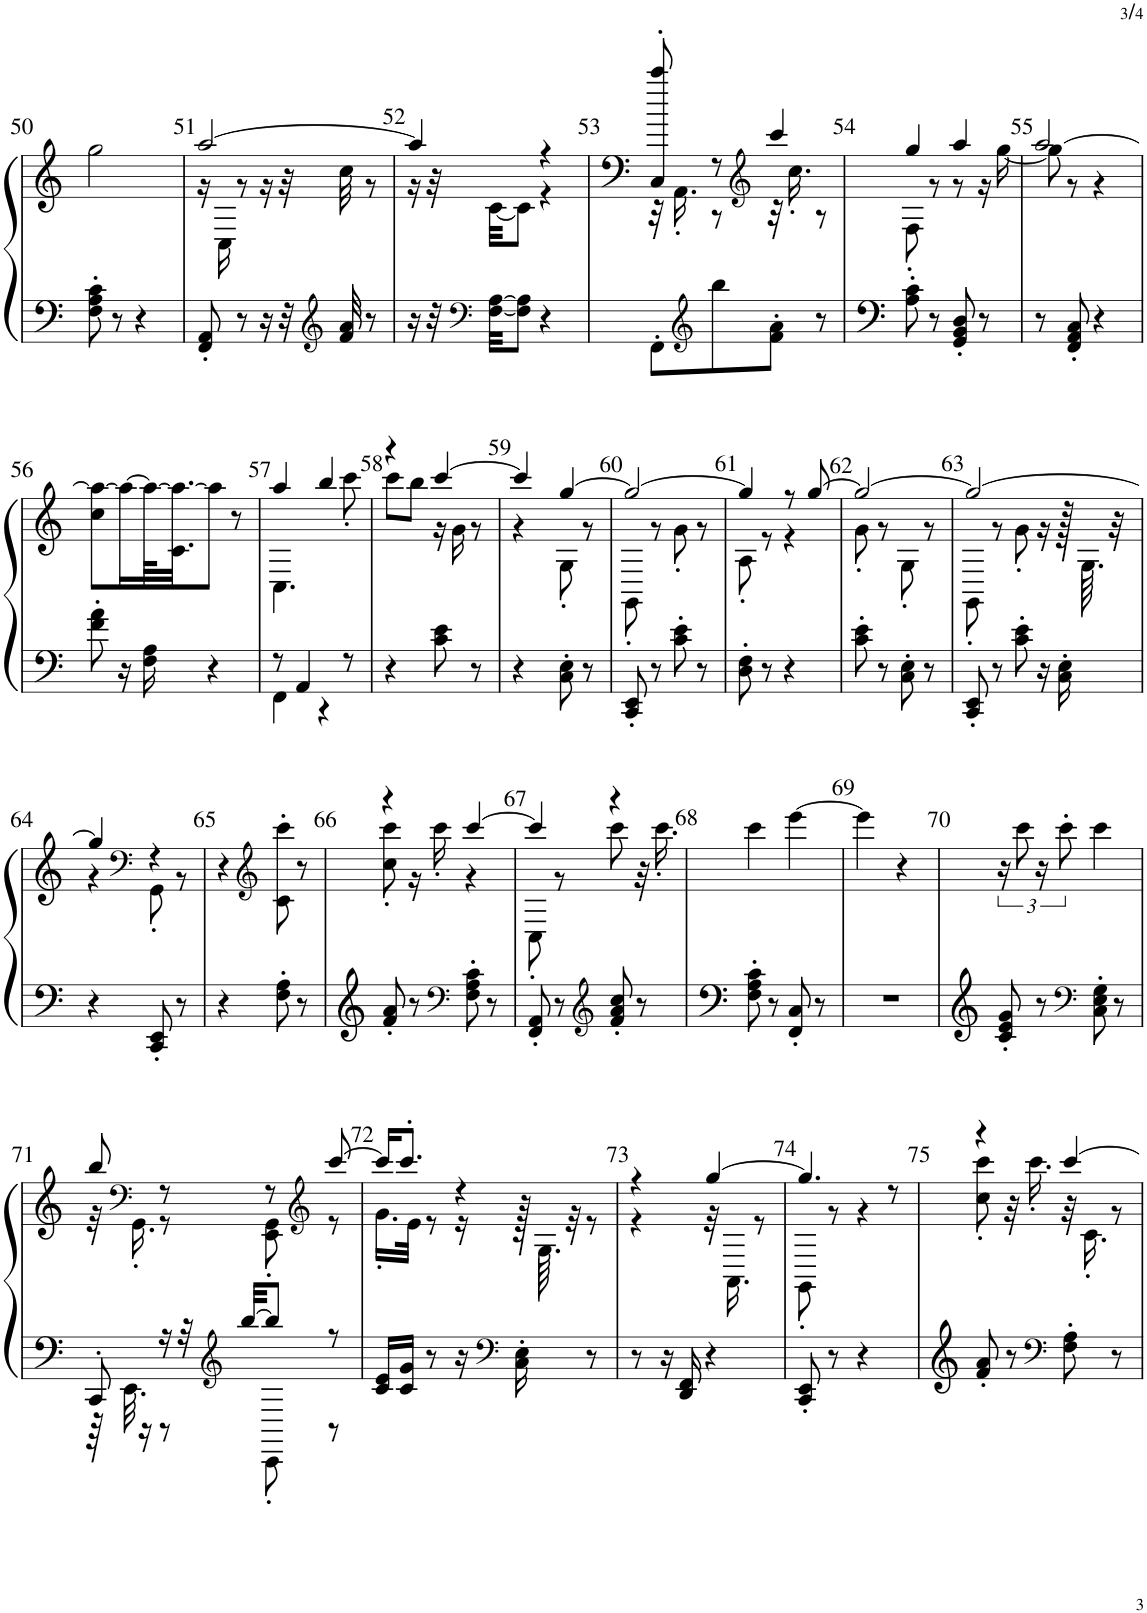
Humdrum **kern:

**kern	**kern
*part1	*part1
*staff2	*staff1
*I"ピアノ	*
!!LO:PB:g=z
*clefG2	*clefF4
*k[]	*k[]
*M4/8	*M4/8
=50	=50
8F\' 8A\' 8c\'	2gg\
8r	.
4r	.
=51	=51
*	*^
8FF/' 8AA/'	[2aa/	16r
.	.	16C\
8r	.	8r
16r	.	16r
32r	.	32r
*clefG2	*	*
32f/ 32a/	.	32cc\
8r	.	8r
=52	=52	=52
16r	4aa/]	16r
32r	.	32r
*clefF4	*	*
[32F\ [32A\KKL	.	[32c\KKL
8F\] 8A\]J	.	8c\J]
4r	4r	4r
=53	=53	=53
8FF'\L	8C/' 8ccc/'	32r
.	.	16.AA'\
*clefG2	*	*
8bb\	8r	8r
*	*clefG2	*
8f\' 8a\'J	4ccc/	32r
.	.	16.cc'\
8r	.	8r
=54	=54	=54
8A\' 8c\'	4gg/	8F'\
8r	.	8r
8GG/' 8BB/' 8D/'	4aa/	8r
8r	.	16r
.	.	[16gg\
=55	=55	=55
8r	[2aa/	8gg\]
8FF/' 8AA/' 8C/'	.	8r
4r	.	4r
*	*v	*v
!!LO:LB:g=z
=56	=56
8f\' 8a\'	8cc\ 8aa\_L
16r	16aa\L_
16F\ 16A\	64aa\KL_
.	32.c\ 32.aa\_JJ
4r	8aa\J]
.	8r
=57	=57
*^	*^
8r	4FF\	4aa/	4.C\
4AA/	.	.	.
.	4r	4bb/	.
8r	.	.	8ccc'\
*v	*v	*	*
=58	=58	=58
4r	4r	8ccc\L
.	.	8bb\J
8c\ 8e\	[4ccc/	16r
.	.	16g\
8r	.	8r
=59	=59	=59
4r	4ccc/]	4r
8C\' 8E\'	[4gg/	8G'\
8r	.	8r
=60	=60	=60
8CC/' 8EE/'	2gg/_	8GG'\
8r	.	8r
8c\' 8e\'	.	8g'\
8r	.	8r
=61	=61	=61
8D\' 8F\'	4gg/]	8A'\
8r	.	8r
4r	8r	4r
.	[8gg/	.
=62	=62	=62
8c\' 8e\'	2gg/_	8g'\
8r	.	8r
8C\' 8E\'	.	8G'\
8r	.	8r
=63	=63	=63
8CC/' 8EE/'	2gg/_	8GG'\
8r	.	8r
8c\' 8e\'	.	8g'\
16r	.	16r
16C\' 16E\'	.	128r
.	.	64.G\
.	.	32r
!!LO:LB:g=z	!!
=64	=64	=64
4r	4gg/]	4r
*	*clefF4	*
8CC/' 8EE/'	4r	8GG'\
8r	.	8r
*	*v	*v
=65	=65
4r	4r
*	*clefG2
8F\' 8A\'	8c\' 8ccc\'
8r	8r
=66	=66
*	*^
8f/' 8a/'	4r	8cc\' 8ccc\'
8r	.	16r
.	.	16ccc'\
*clefF4	*	*
8F\' 8A\' 8c\'	[4ccc/	4r
8r	.	.
=67	=67	=67
8FF/' 8AA/'	4ccc/]	8C'\
8r	.	8r
*clefG2	*	*
8f/' 8a/' 8cc/'	4r	8ccc\
8r	.	32r
.	.	16.ccc'\
*	*v	*v
=68	=68
8F\' 8A\' 8c\'	4ccc\
8r	.
8FF/' 8C/'	[4eee\
8r	.
=69	=69
2r	4eee\]
.	4r
=70	=70
8c/' 8e/' 8g/'	24r
.	12ccc\
8r	24r
.	12ccc'\
*clefF4	*
8C\' 8E\' 8G\'	4ccc\
8r	.
!!LO:LB:g=z
=71	=71
*^	*^
8CC'/	64r	8bb/	32r
.	32.EE\	.	.
*	*	*clefF4	*
.	.	.	16.GG'\
.	16r	.	.
16r	8r	8r	8r
32r	.	.	.
*clefG2	*	*	*
[32bb/KKL	.	.	.
8bb/J]	8CC'\	8r	8EE\' 8GG\'
*	*	*clefG2	*
8r	8r	[8ccc/	8r
*v	*v	*	*
=72	=72	=72
16c/ 16e/LL	16ccc/KL]	16.g'\LL
16c/ 16g/JJ	8.ccc'/J	.
.	.	32e\JJk
8r	.	8r
16r	4r	16r
*clefF4	*	*
16C\' 16E\'	.	128r
.	.	64.G\
.	.	32r
8r	.	8r
=73	=73	=73
8r	4r	4r
16r	.	.
16DD/ 16FF/	.	.
4r	[4gg/	32r
.	.	16.AA\
.	.	8r
=74	=74	=74
8CC/' 8EE/'	4.gg/]	8GG'\
8r	.	8r
4r	.	4r
.	8r	.
=75	=75	=75
8f/' 8a/'	4r	8cc\' 8ccc\'
8r	.	32r
.	.	16.ccc'\
*clefF4	*	*
8F\' 8A\'	[4ccc/	32r
.	.	16.c'\
8r	.	8r
*	*v	*v
=	=
*-	*-
